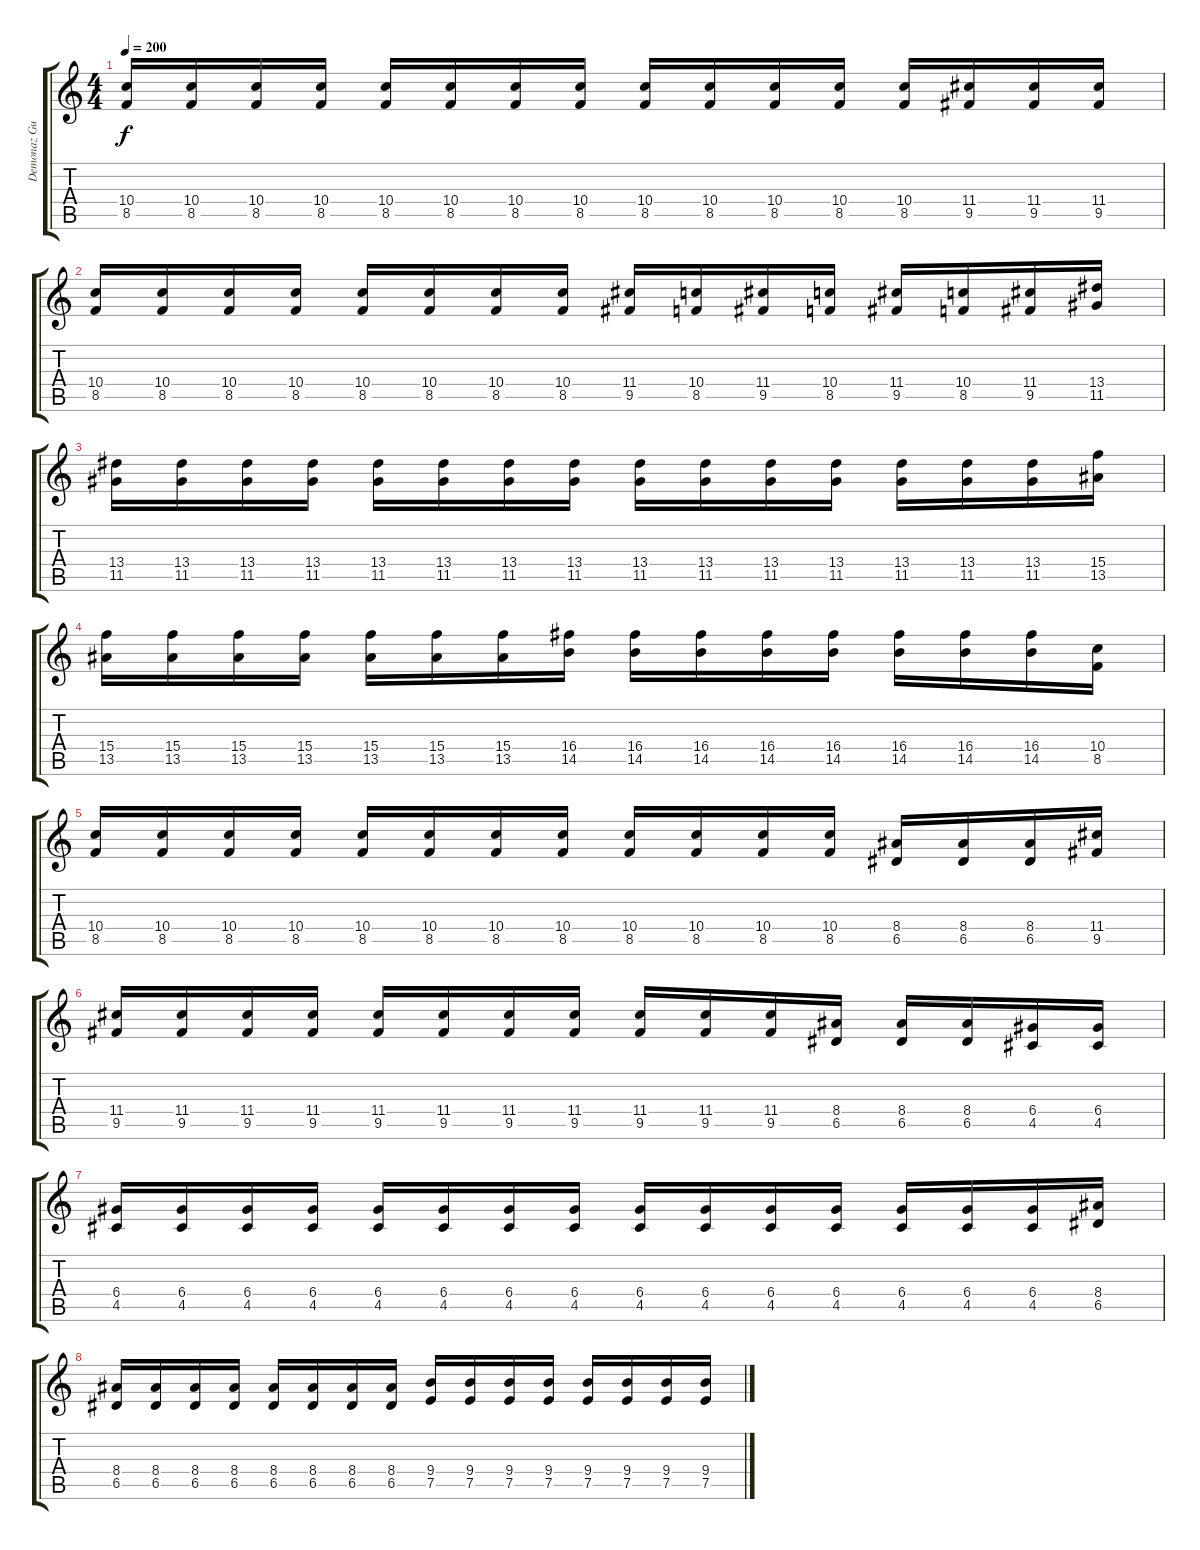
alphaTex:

\track ("Demonaz Guitar 2" "Demonaz Gu") {instrument overdrivenguitar}
\staff {score tabs}
\tuning (E4 B3 G3 D3 A2 E2) {hide}
\ts (4 4)
\tempo 200
\clef g2
\ks c
(10.4 8.5).16{dy f} (10.4 8.5).16 (10.4 8.5).16 (10.4 8.5).16 (10.4 8.5).16 (10.4 8.5).16 (10.4 8.5).16 (10.4 8.5).16 (10.4 8.5).16 (10.4 8.5).16 (10.4 8.5).16 (10.4 8.5).16 (10.4 8.5).16 (11.4 9.5).16 (11.4 9.5).16 (11.4 9.5).16 |
(10.4 8.5).16 (10.4 8.5).16 (10.4 8.5).16 (10.4 8.5).16 (10.4 8.5).16 (10.4 8.5).16 (10.4 8.5).16 (10.4 8.5).16 (11.4 9.5).16 (10.4 8.5).16 (11.4 9.5).16 (10.4 8.5).16 (11.4 9.5).16 (10.4 8.5).16 (11.4 9.5).16 (13.4 11.5).16 |
(13.4 11.5).16 (13.4 11.5).16 (13.4 11.5).16 (13.4 11.5).16 (13.4 11.5).16 (13.4 11.5).16 (13.4 11.5).16 (13.4 11.5).16 (13.4 11.5).16 (13.4 11.5).16 (13.4 11.5).16 (13.4 11.5).16 (13.4 11.5).16 (13.4 11.5).16 (13.4 11.5).16 (15.4 13.5).16 |
(15.4 13.5).16 (15.4 13.5).16 (15.4 13.5).16 (15.4 13.5).16 (15.4 13.5).16 (15.4 13.5).16 (15.4 13.5).16 (16.4 14.5).16 (16.4 14.5).16 (16.4 14.5).16 (16.4 14.5).16 (16.4 14.5).16 (16.4 14.5).16 (16.4 14.5).16 (16.4 14.5).16 (10.4 8.5).16 |
(10.4 8.5).16 (10.4 8.5).16 (10.4 8.5).16 (10.4 8.5).16 (10.4 8.5).16 (10.4 8.5).16 (10.4 8.5).16 (10.4 8.5).16 (10.4 8.5).16 (10.4 8.5).16 (10.4 8.5).16 (10.4 8.5).16 (8.4 6.5).16 (8.4 6.5).16 (8.4 6.5).16 (11.4 9.5).16 |
(11.4 9.5).16 (11.4 9.5).16 (11.4 9.5).16 (11.4 9.5).16 (11.4 9.5).16 (11.4 9.5).16 (11.4 9.5).16 (11.4 9.5).16 (11.4 9.5).16 (11.4 9.5).16 (11.4 9.5).16 (8.4 6.5).16 (8.4 6.5).16 (8.4 6.5).16 (6.4 4.5).16 (6.4 4.5).16 |
(6.4 4.5).16 (6.4 4.5).16 (6.4 4.5).16 (6.4 4.5).16 (6.4 4.5).16 (6.4 4.5).16 (6.4 4.5).16 (6.4 4.5).16 (6.4 4.5).16 (6.4 4.5).16 (6.4 4.5).16 (6.4 4.5).16 (6.4 4.5).16 (6.4 4.5).16 (6.4 4.5).16 (8.4 6.5).16 |
(8.4 6.5).16 (8.4 6.5).16 (8.4 6.5).16 (8.4 6.5).16 (8.4 6.5).16 (8.4 6.5).16 (8.4 6.5).16 (8.4 6.5).16 (9.4 7.5).16 (9.4 7.5).16 (9.4 7.5).16 (9.4 7.5).16 (9.4 7.5).16 (9.4 7.5).16 (9.4 7.5).16 (9.4 7.5).16
